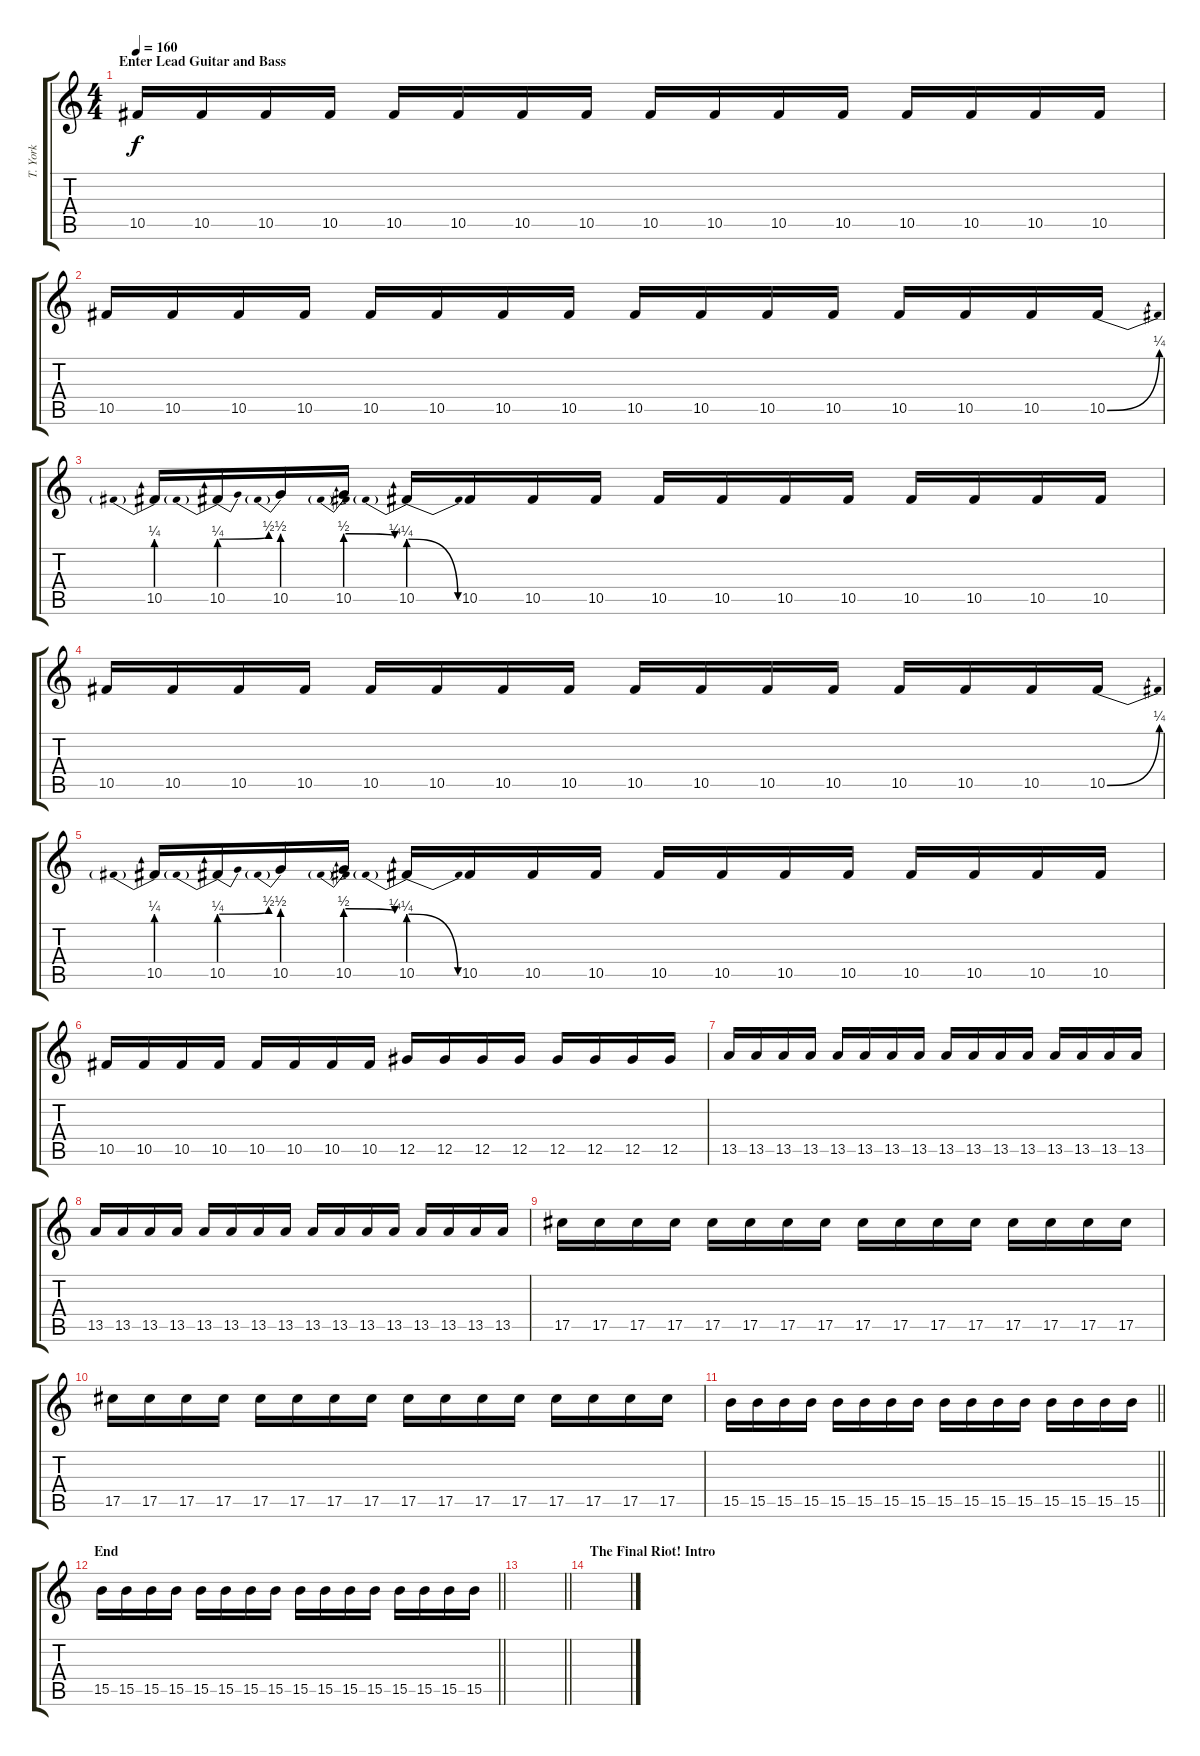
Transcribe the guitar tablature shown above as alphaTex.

\track ("T. York" "T. York") {instrument distortionguitar}
\staff {score tabs}
\tuning (Eb4 Bb3 Gb3 Db3 Ab2 Db2) {hide}
\ts (4 4)
\section ("" "Enter Lead Guitar and Bass")
\tempo 160
\clef g2
\ks c
10.5.16{dy f} 10.5.16 10.5.16 10.5.16 10.5.16 10.5.16 10.5.16 10.5.16 10.5.16 10.5.16 10.5.16 10.5.16 10.5.16 10.5.16 10.5.16 10.5.16 |
10.5.16 10.5.16 10.5.16 10.5.16 10.5.16 10.5.16 10.5.16 10.5.16 10.5.16 10.5.16 10.5.16 10.5.16 10.5.16 10.5.16 10.5.16 10.5{be (bend 0 0 60 1)}.16 |
10.5{be (prebend 0 1 60 1)}.16 10.5{be (prebendbend 0 1 60 2)}.16 10.5{be (prebend 0 2 60 2)}.16 10.5{be (prebendrelease 0 2 60 1)}.16 10.5{be (prebendrelease 0 1 60 0)}.16 10.5.16 10.5.16 10.5.16 10.5.16 10.5.16 10.5.16 10.5.16 10.5.16 10.5.16 10.5.16 10.5.16 |
10.5.16 10.5.16 10.5.16 10.5.16 10.5.16 10.5.16 10.5.16 10.5.16 10.5.16 10.5.16 10.5.16 10.5.16 10.5.16 10.5.16 10.5.16 10.5{be (bend 0 0 60 1)}.16 |
10.5{be (prebend 0 1 60 1)}.16 10.5{be (prebendbend 0 1 60 2)}.16 10.5{be (prebend 0 2 60 2)}.16 10.5{be (prebendrelease 0 2 60 1)}.16 10.5{be (prebendrelease 0 1 60 0)}.16 10.5.16 10.5.16 10.5.16 10.5.16 10.5.16 10.5.16 10.5.16 10.5.16 10.5.16 10.5.16 10.5.16 |
10.5.16 10.5.16 10.5.16 10.5.16 10.5.16 10.5.16 10.5.16 10.5.16 12.5.16 12.5.16 12.5.16 12.5.16 12.5.16 12.5.16 12.5.16 12.5.16 |
13.5.16 13.5.16 13.5.16 13.5.16 13.5.16 13.5.16 13.5.16 13.5.16 13.5.16 13.5.16 13.5.16 13.5.16 13.5.16 13.5.16 13.5.16 13.5.16 |
13.5.16 13.5.16 13.5.16 13.5.16 13.5.16 13.5.16 13.5.16 13.5.16 13.5.16 13.5.16 13.5.16 13.5.16 13.5.16 13.5.16 13.5.16 13.5.16 |
17.5.16 17.5.16 17.5.16 17.5.16 17.5.16 17.5.16 17.5.16 17.5.16 17.5.16 17.5.16 17.5.16 17.5.16 17.5.16 17.5.16 17.5.16 17.5.16 |
17.5.16 17.5.16 17.5.16 17.5.16 17.5.16 17.5.16 17.5.16 17.5.16 17.5.16 17.5.16 17.5.16 17.5.16 17.5.16 17.5.16 17.5.16 17.5.16 |
\barLineRight lightlight
15.5.16 15.5.16 15.5.16 15.5.16 15.5.16 15.5.16 15.5.16 15.5.16 15.5.16 15.5.16 15.5.16 15.5.16 15.5.16 15.5.16 15.5.16 15.5.16 |
\section ("" "End")
\barLineRight lightlight
15.5.16 15.5.16 15.5.16 15.5.16 15.5.16 15.5.16 15.5.16 15.5.16 15.5.16 15.5.16 15.5.16 15.5.16 15.5.16 15.5.16 15.5.16 15.5.16 |
\barLineRight lightlight
|
\section ("" "The Final Riot! Intro")
